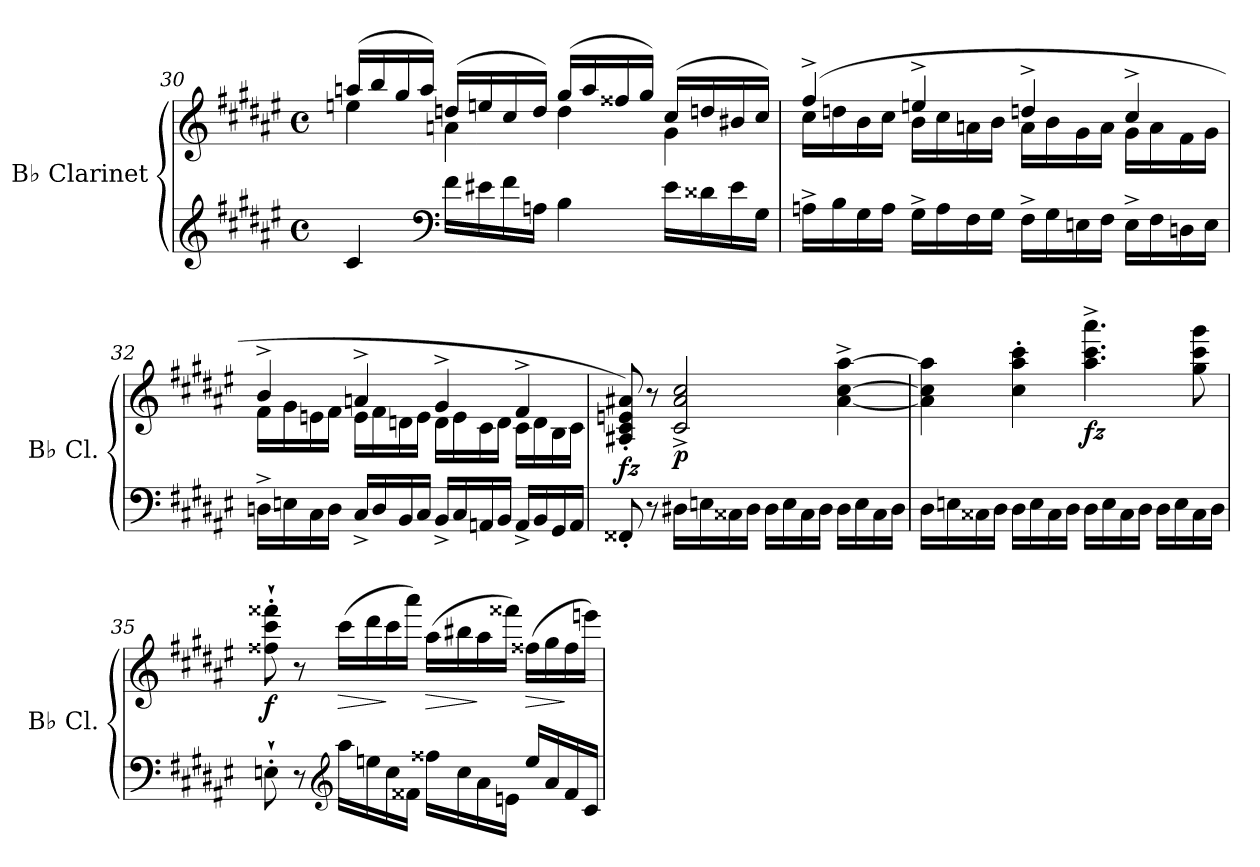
**kern	**kern	**dynam
*part1	*part1	*part1
*staff2	*staff1	*staff1/2
*I"B♭ Clarinet	*	*
*I'B♭ Cl.	*	*
*clefG2	*clefG2	*
*ITrd1c2	*ITrd1c2	*
*k[f#c#g#d#]	*k[f#c#g#d#]	*
*M4/4	*M4/4	*
*met(c)	*met(c)	*
=30	=30	=30
*	*^	*
4B/	(>16ggn/LL	4ddn\	.
.	16aa/	.	.
.	16ff#/	.	.
.	16gg/JJ)	.	.
*clefF4	*	*	*
16e\LL	(>16ccn/LL	4gn\	.
16d#X\	16ddn/	.	.
16e\	16b/	.	.
16Gn\JJ	16cc/JJ)	.	.
4A\	(>16ff#/LL	4cc\	.
.	16gg/	.	.
.	16ee#X/	.	.
.	16ff#/JJ)	.	.
16d#\LL	(>16b/LL	4f#\	.
16c##X\	16ccn/	.	.
16d#\	16a#X/	.	.
16F#\JJ	16b/JJ)	.	.
!!LO:LB:g=z	!!
=31	=31	=31	=31
16Gn^\LL	(>4ee^/	16b\LL	.
16A\	.	16ccn\	.
16F#\	.	16a\	.
16G\JJ	.	16b\JJ	.
16F#^\LL	4ddn^/	16a\LL	.
16G\	.	16b\	.
16E\	.	16gn\	.
16F#\JJ	.	16a\JJ	.
16E^\LL	4ccn^/	16g\LL	.
16F#\	.	16a\	.
16Dn\	.	16f#\	.
16E\JJ	.	16g\JJ	.
16D^\LL	4b^/	16f#\LL	.
16E\	.	16g\	.
16Cn\	.	16e\	.
16D\JJ	.	16f#\JJ	.
=32	=32	=32	=32
16Cn^\LL	4a^/	16e\LL	.
16Dn\	.	16f#\	.
16BB\	.	16dn\	.
16C\JJ	.	16e\JJ	.
16BB^/LL	4gn^/	16d\LL	.
16C/	.	16e\	.
16AA/	.	16cn\	.
16BB/JJ	.	16d\JJ	.
16AA^/LL	4f#^/	16c\LL	.
16BB/	.	16d\	.
16GGn/	.	16B\	.
16AA/JJ	.	16c\JJ	.
16GG^/LL	4e^/	16B\LL	.
16AA/	.	16c\	.
16FF#/	.	16A\	.
16GG/JJ	.	16B\JJ	.
!!LO:LB:g=z
=33	=33	=33	=33
!	!	!	!LO:DY:b
*	*v	*v	*
8EE#X'/	8G#X/' 8B/' 8dn/' 8g#X/')	fz
8r	8r	.
!	!	!LO:DY:b
16C#X\LL	2B/^ 2g#/^ 2b/^	p
16Dn\	.	.
16BB#X\	.	.
16C#\JJ	.	.
16C#\LL	.	.
16D\	.	.
16BB#\	.	.
16C#\JJ	.	.
!	!	!LO:DY:b
16C#\LL	[4g#\^ [4b\^ [4gg#\^	other-dynamics
16D\	.	.
16BB#\	.	.
16C#\JJ	.	.
=34	=34	=34
16C#\LL	4g#\] 4b\] 4gg#\]	.
16Dn\	.	.
16BB#X\	.	.
16C#\JJ	.	.
16C#\LL	4b\' 4gg#\' 4bb\'	.
16D\	.	.
16BB#\	.	.
16C#\JJ	.	.
!	!	!LO:DY:b
16C#\LL	4.gg#\^ 4.bb\^ 4.ggg#\^	fz
16D\	.	.
16BB#\	.	.
16C#\JJ	.	.
16C#\LL	.	.
16D\	.	.
16BB#\	8ff#\ 8bb\ 8fff#\	.
16C#\JJ	.	.
!!LO:LB:g=z
=35	=35	=35
!	!	!LO:DY:b
8Dn'`\	8ee#X\'` 8bb\'` 8eee#X\'`	f
8r	8r	.
*clefG2	*	*
!	!	!LO:HP:b
16gg#\LL	(>16bb\LL	>
16ddn\	16ccc#\	.
16b\	16bb\	]
16e#X\JJ	16ggg#\JJ)	.
!	!	!LO:HP:b
16ee#X\LL	(>16gg#\LL	>
16b\	16aa#X\	.
16g#\	16gg#\	]
16dn\JJ	16eee#X\JJ)	.
!	!	!LO:HP:b
16dd/LL	(>16ee#X\LL	>
16g#/	16ff#\	.
16e#/	16ee#\	]
16B/JJ	16dddn\JJ)	.
=	=	=
*-	*-	*-
